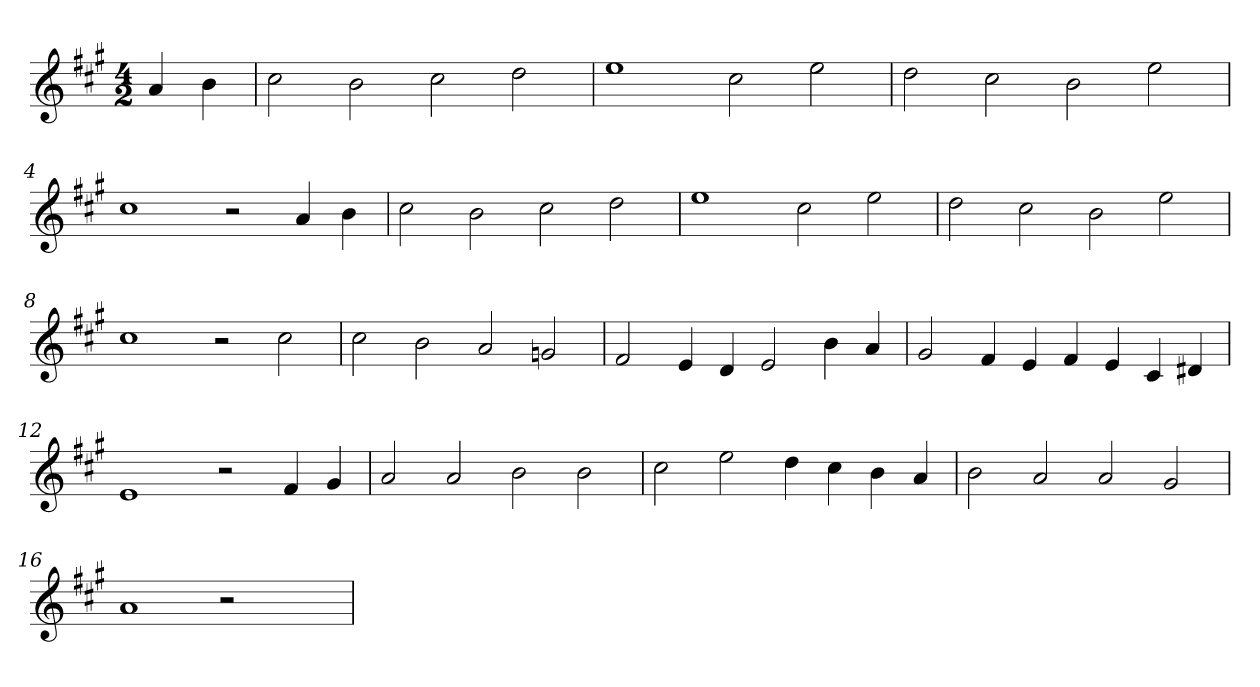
**kern
*part1
*staff1
*clefG2
*k[f#c#g#]
*A:
*M4/2
=
4a
4b
=1
2cc#
2b
2cc#
2dd
=2
1ee
2cc#
2ee
=3
2dd
2cc#
2b
2ee
=4
1cc#
2r
4a
4b
=5
2cc#
2b
2cc#
2dd
=6
1ee
2cc#
2ee
=7
2dd
2cc#
2b
2ee
=8
1cc#
2r
2cc#
=9
2cc#
2b
2a
2gn
=10
2f#
4e
4d
2e
4b
4a
=11
2g#
4f#
4e
4f#
4e
4c#
4d#X
=12
1e
2r
4f#
4g#
=13
2a
2a
2b
2b
=14
2cc#
2ee
4dd
4cc#
4b
4a
=15
2b
2a
2a
2g#
=16
1a
2r
2ryy
=
*-
